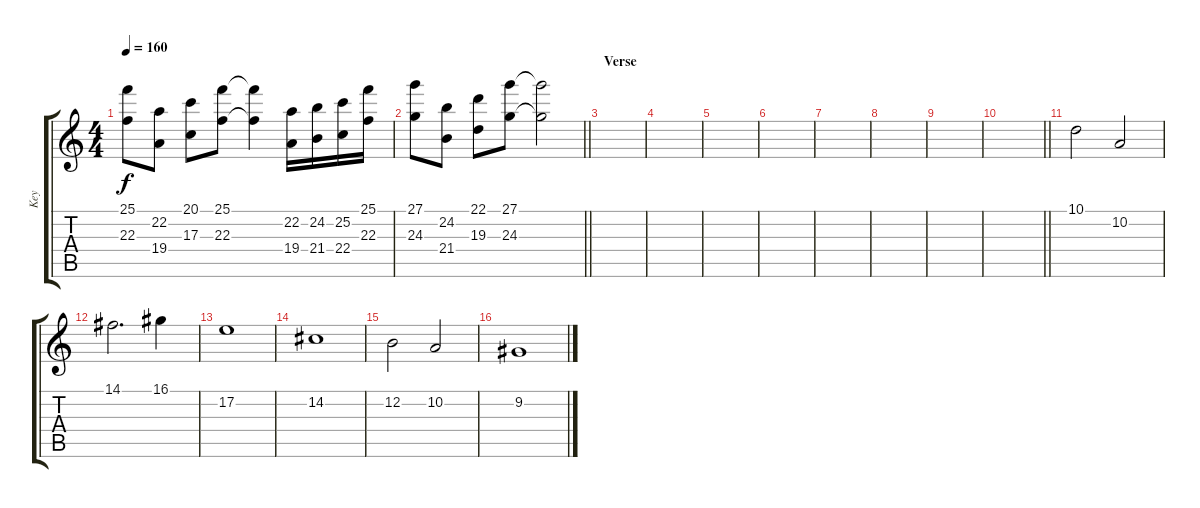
\track ("Key" "Key") {instrument stringensemble1}
\staff {score tabs}
\tuning (E4 B3 G3 D3 A2 E2) {hide}
\ts (4 4)
\tempo 160
\clef g2
\ks c
(25.1 22.3).8{dy f} (22.2 19.4).8 (20.1 17.3).8 (25.1 22.3).8 (25.1{t} 22.3{t}).4 (22.2 19.4).16 (24.2 21.4).16 (25.2 22.4).16 (25.1 22.3).16 |
\barLineRight lightlight
(27.1 24.3).8 (24.2 21.4).8 (22.1 19.3).8 (27.1 24.3).8 (27.1{t} 24.3{t}).2 |
\section ("" "Verse")
|
|
|
|
|
|
|
\barLineRight lightlight
|
10.1.2 10.2.2 |
14.1.2{d} 16.1.4 |
17.2.1 |
14.2.1 |
12.2.2 10.2.2 |
9.2.1
